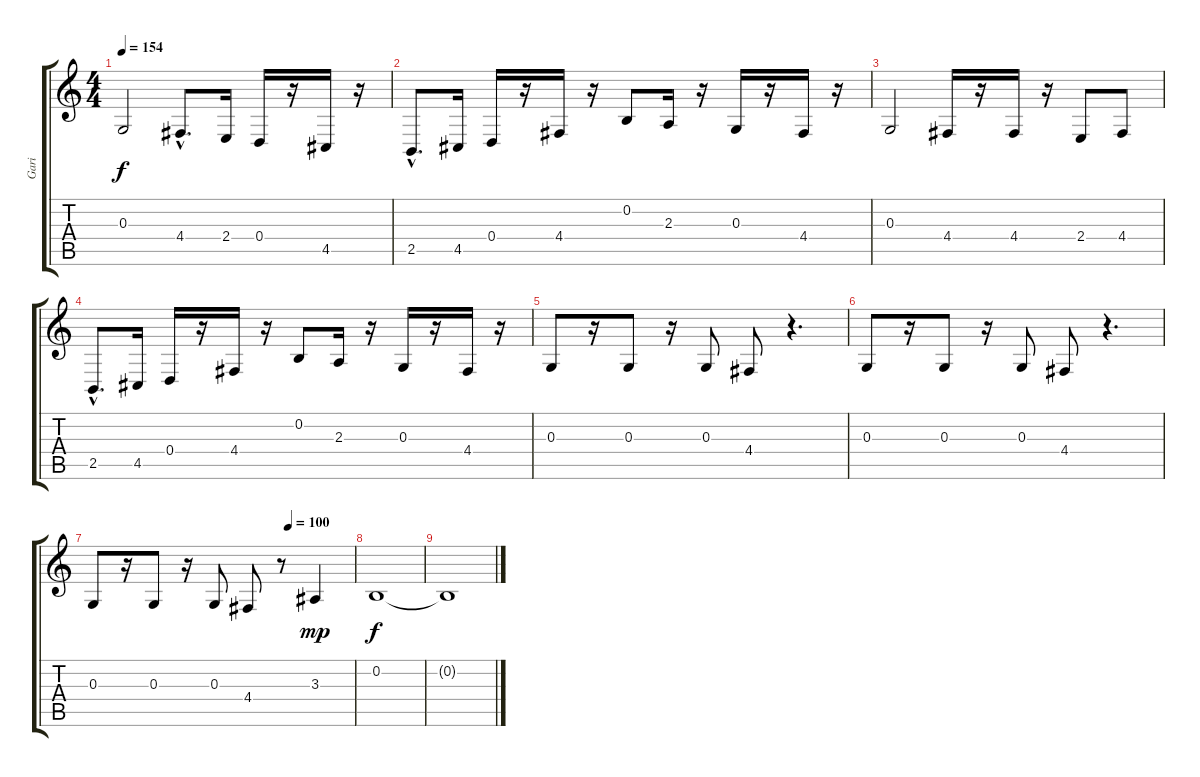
\track ("Gari" "Gari") {instrument trombone}
\staff {score tabs}
\tuning (E4 B3 G3 D3 A2 E2) {hide}
\ts (4 4)
\tempo 154
\clef g2
\ks c
0.3.2{dy f} 4.4{hac}.8{d} 2.4.16 0.4.16 r.16 4.5.16 r.16 |
2.5{hac}.8{d} 4.5.16 0.4.16 r.16 4.4.16 r.16 0.2.8 2.3.16 r.16 0.3.16 r.16 4.4.16 r.16 |
0.3.2 4.4.16 r.16 4.4.16 r.16 2.4.8 4.4.8 |
2.5{hac}.8{d} 4.5.16 0.4.16 r.16 4.4.16 r.16 0.2.8 2.3.16 r.16 0.3.16 r.16 4.4.16 r.16 |
0.3.8 r.16 0.3.8 r.16 0.3.8 4.4.8 r.4{d} |
0.3.8 r.16 0.3.8 r.16 0.3.8 4.4.8 r.4{d} |
\tempo (100 0.75)
0.3.8 r.16 0.3.8 r.16 0.3.8 4.4.8 r.8 3.3.4{dy mp volume 12} |
0.2.1{dy f volume 9} |
0.2{t}.1{volume 6}
